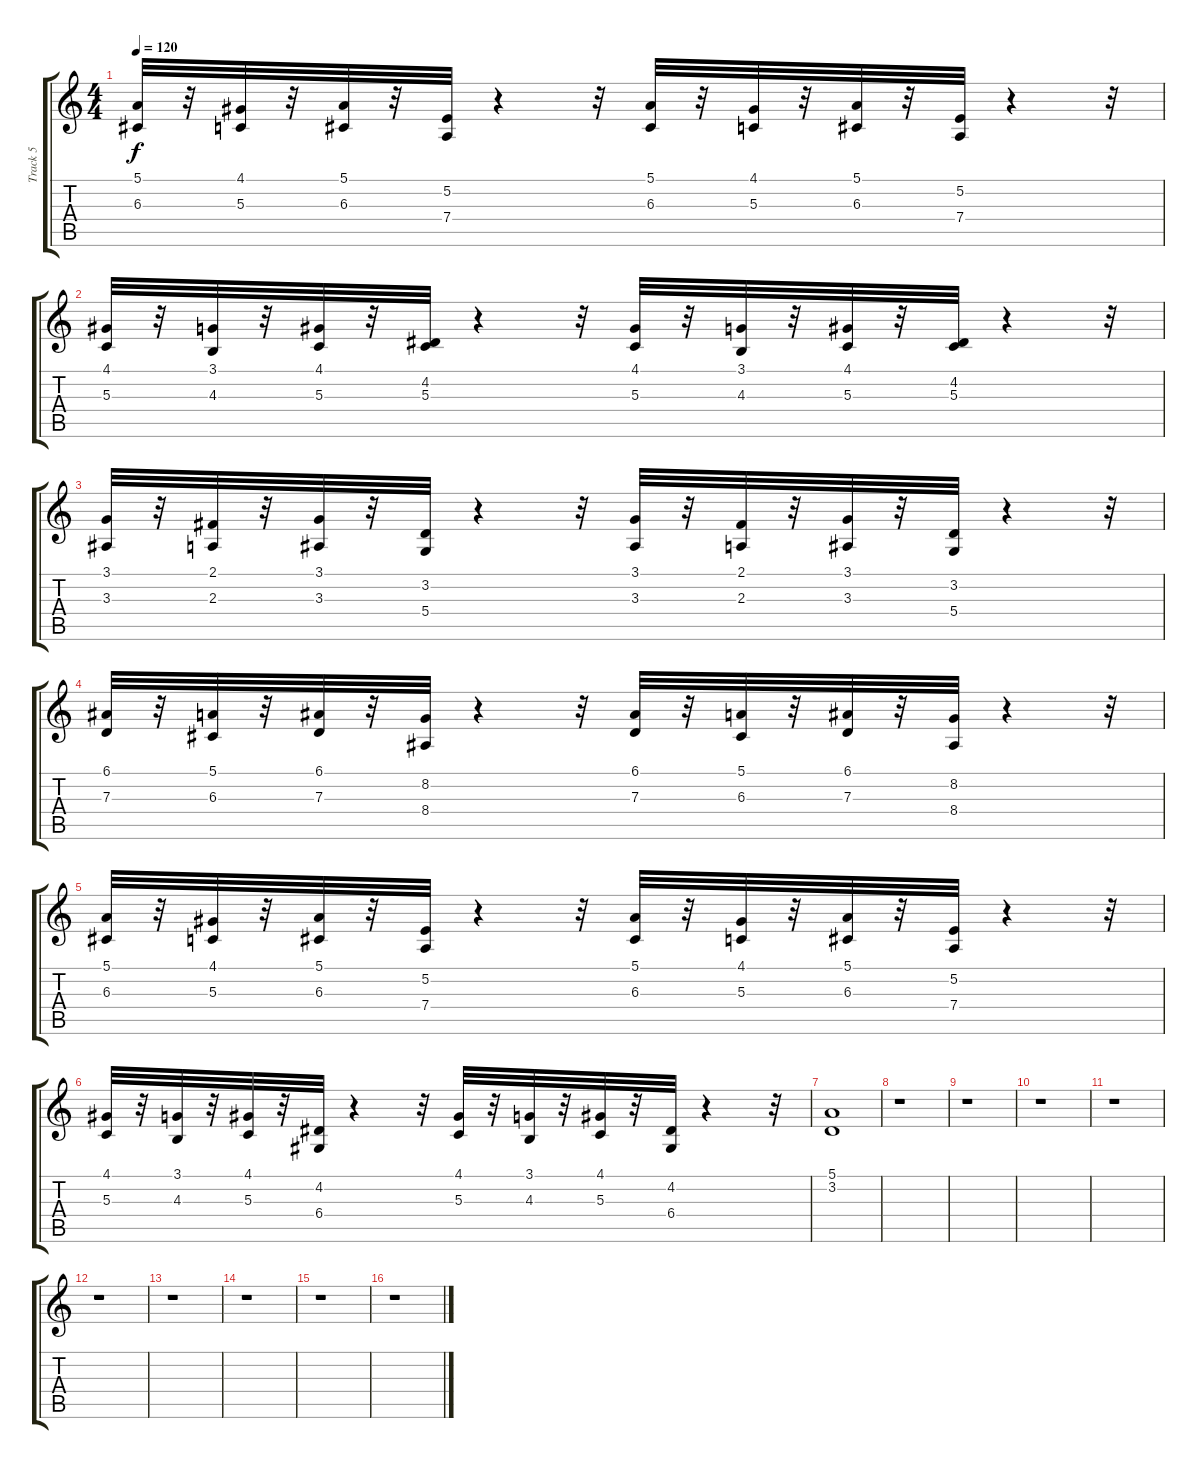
\track ("Track 5" "Track 5") {instrument clarinet}
\staff {score tabs}
\tuning (E4 B3 G3 D3 A2 E2) {hide}
\ts (4 4)
\tempo 120
\clef g2
\ks c
(5.1 6.3).32{dy f} r.32 (4.1 5.3).32 r.32 (5.1 6.3).32 r.32 (5.2 7.4).32 r.4 r.32 (5.1 6.3).32 r.32 (4.1 5.3).32 r.32 (5.1 6.3).32 r.32 (5.2 7.4).32 r.4 r.32 |
(4.1 5.3).32 r.32 (3.1 4.3).32 r.32 (4.1 5.3).32 r.32 (4.2 5.3).32 r.4 r.32 (4.1 5.3).32 r.32 (3.1 4.3).32 r.32 (4.1 5.3).32 r.32 (4.2 5.3).32 r.4 r.32 |
(3.1 3.3).32 r.32 (2.1 2.3).32 r.32 (3.1 3.3).32 r.32 (3.2 5.4).32 r.4 r.32 (3.1 3.3).32 r.32 (2.1 2.3).32 r.32 (3.1 3.3).32 r.32 (3.2 5.4).32 r.4 r.32 |
(6.1 7.3).32 r.32 (5.1 6.3).32 r.32 (6.1 7.3).32 r.32 (8.2 8.4).32 r.4 r.32 (6.1 7.3).32 r.32 (5.1 6.3).32 r.32 (6.1 7.3).32 r.32 (8.2 8.4).32 r.4 r.32 |
(5.1 6.3).32 r.32 (4.1 5.3).32 r.32 (5.1 6.3).32 r.32 (5.2 7.4).32 r.4 r.32 (5.1 6.3).32 r.32 (4.1 5.3).32 r.32 (5.1 6.3).32 r.32 (5.2 7.4).32 r.4 r.32 |
(4.1 5.3).32 r.32 (3.1 4.3).32 r.32 (4.1 5.3).32 r.32 (4.2 6.4).32 r.4 r.32 (4.1 5.3).32 r.32 (3.1 4.3).32 r.32 (4.1 5.3).32 r.32 (4.2 6.4).32 r.4 r.32 |
(5.1 3.2).1 |
r.1 |
r.1 |
r.1 |
r.1 |
r.1 |
r.1 |
r.1 |
r.1 |
r.1
